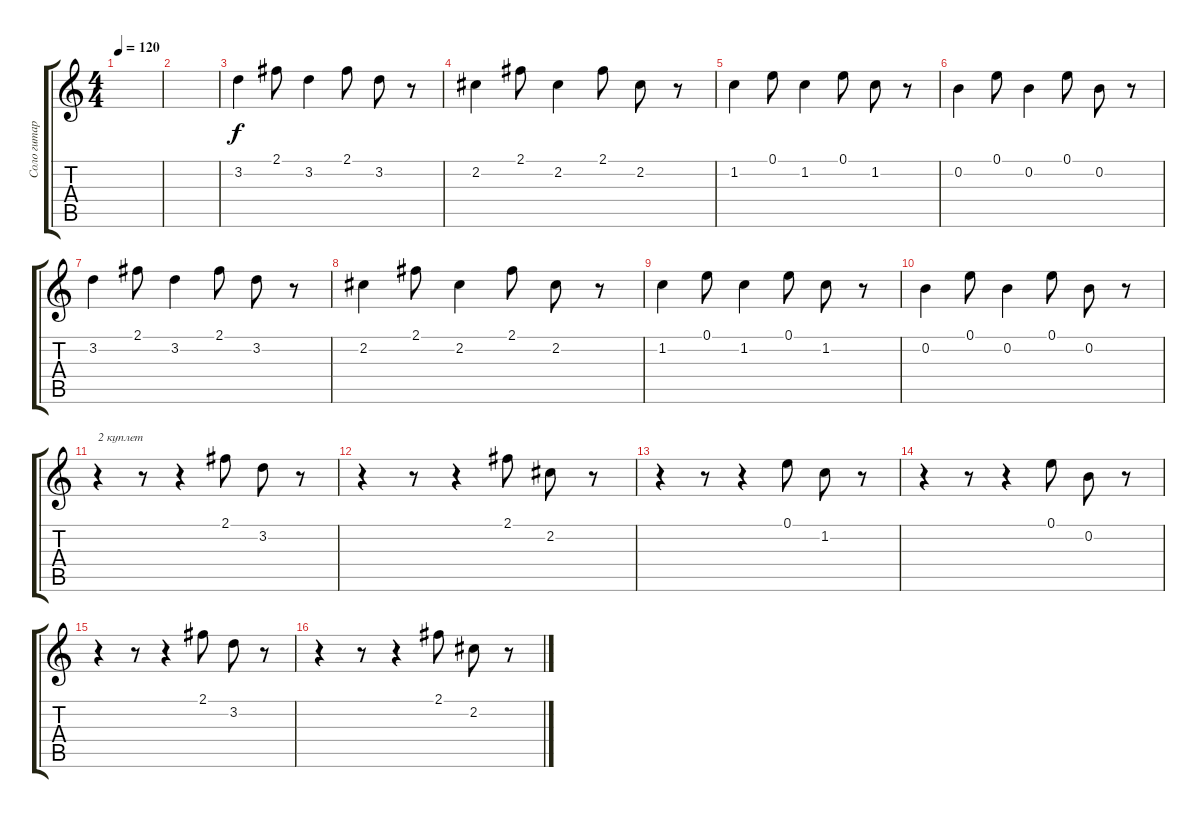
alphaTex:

\track ("Соло гитара" "Соло гитар") {instrument overdrivenguitar}
\staff {score tabs}
\tuning (E4 B3 G3 D3 A2 E2) {hide}
\ts (4 4)
\tempo 120
\clef g2
\ks c
|
|
3.2.4 2.1.8 3.2.4 2.1.8 3.2.8 r.8 |
2.2.4 2.1.8 2.2.4 2.1.8 2.2.8 r.8 |
1.2.4 0.1.8 1.2.4 0.1.8 1.2.8 r.8 |
0.2.4 0.1.8 0.2.4 0.1.8 0.2.8 r.8 |
3.2.4 2.1.8 3.2.4 2.1.8 3.2.8 r.8 |
2.2.4 2.1.8 2.2.4 2.1.8 2.2.8 r.8 |
1.2.4 0.1.8 1.2.4 0.1.8 1.2.8 r.8 |
0.2.4 0.1.8 0.2.4 0.1.8 0.2.8 r.8 |
r.4{txt "2 куплет"} r.8 r.4 2.1.8 3.2.8 r.8 |
r.4 r.8 r.4 2.1.8 2.2.8 r.8 |
r.4 r.8 r.4 0.1.8 1.2.8 r.8 |
r.4 r.8 r.4 0.1.8 0.2.8 r.8 |
r.4 r.8 r.4 2.1.8 3.2.8 r.8 |
r.4 r.8 r.4 2.1.8 2.2.8 r.8
